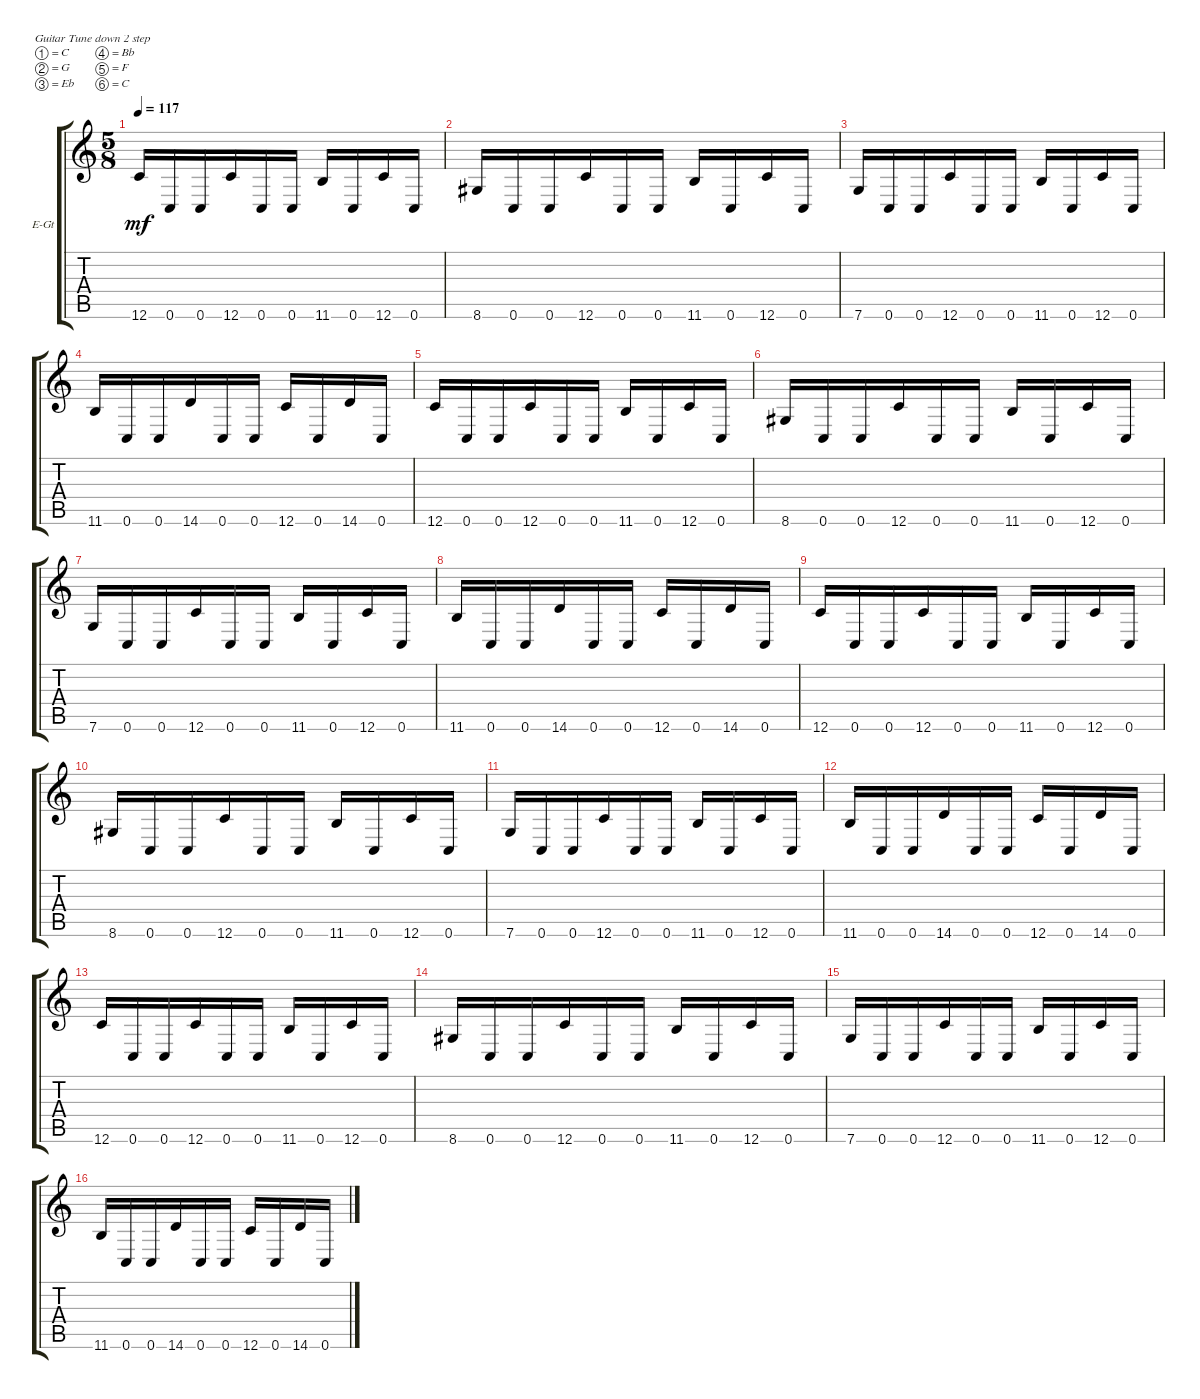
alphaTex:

\bracketExtendMode groupsimilarinstruments
\firstSystemTrackNameOrientation horizontal
\otherSystemsTrackNameOrientation horizontal
\track ("Gtr1" "E-Gt") {instrument distortionguitar}
\staff {score tabs}
\tuning (C4 G3 Eb3 Bb2 F2 C2)
\ts (5 8)
\tempo 117
\clef g2
\ks c
12.6.16{dy mf} 0.6.16 0.6.16 12.6.16 0.6.16 0.6.16 11.6.16 0.6.16 12.6.16 0.6.16 |
8.6.16 0.6.16 0.6.16 12.6.16 0.6.16 0.6.16 11.6.16 0.6.16 12.6.16 0.6.16 |
7.6.16 0.6.16 0.6.16 12.6.16 0.6.16 0.6.16 11.6.16 0.6.16 12.6.16 0.6.16 |
11.6.16 0.6.16 0.6.16 14.6.16 0.6.16 0.6.16 12.6.16 0.6.16 14.6.16 0.6.16 |
12.6.16 0.6.16 0.6.16 12.6.16 0.6.16 0.6.16 11.6.16 0.6.16 12.6.16 0.6.16 |
8.6.16 0.6.16 0.6.16 12.6.16 0.6.16 0.6.16 11.6.16 0.6.16 12.6.16 0.6.16 |
7.6.16 0.6.16 0.6.16 12.6.16 0.6.16 0.6.16 11.6.16 0.6.16 12.6.16 0.6.16 |
11.6.16 0.6.16 0.6.16 14.6.16 0.6.16 0.6.16 12.6.16 0.6.16 14.6.16 0.6.16 |
12.6.16 0.6.16 0.6.16 12.6.16 0.6.16 0.6.16 11.6.16 0.6.16 12.6.16 0.6.16 |
8.6.16 0.6.16 0.6.16 12.6.16 0.6.16 0.6.16 11.6.16 0.6.16 12.6.16 0.6.16 |
7.6.16 0.6.16 0.6.16 12.6.16 0.6.16 0.6.16 11.6.16 0.6.16 12.6.16 0.6.16 |
11.6.16 0.6.16 0.6.16 14.6.16 0.6.16 0.6.16 12.6.16 0.6.16 14.6.16 0.6.16 |
12.6.16 0.6.16 0.6.16 12.6.16 0.6.16 0.6.16 11.6.16 0.6.16 12.6.16 0.6.16 |
8.6.16 0.6.16 0.6.16 12.6.16 0.6.16 0.6.16 11.6.16 0.6.16 12.6.16 0.6.16 |
7.6.16 0.6.16 0.6.16 12.6.16 0.6.16 0.6.16 11.6.16 0.6.16 12.6.16 0.6.16 |
11.6.16 0.6.16 0.6.16 14.6.16 0.6.16 0.6.16 12.6.16 0.6.16 14.6.16 0.6.16
